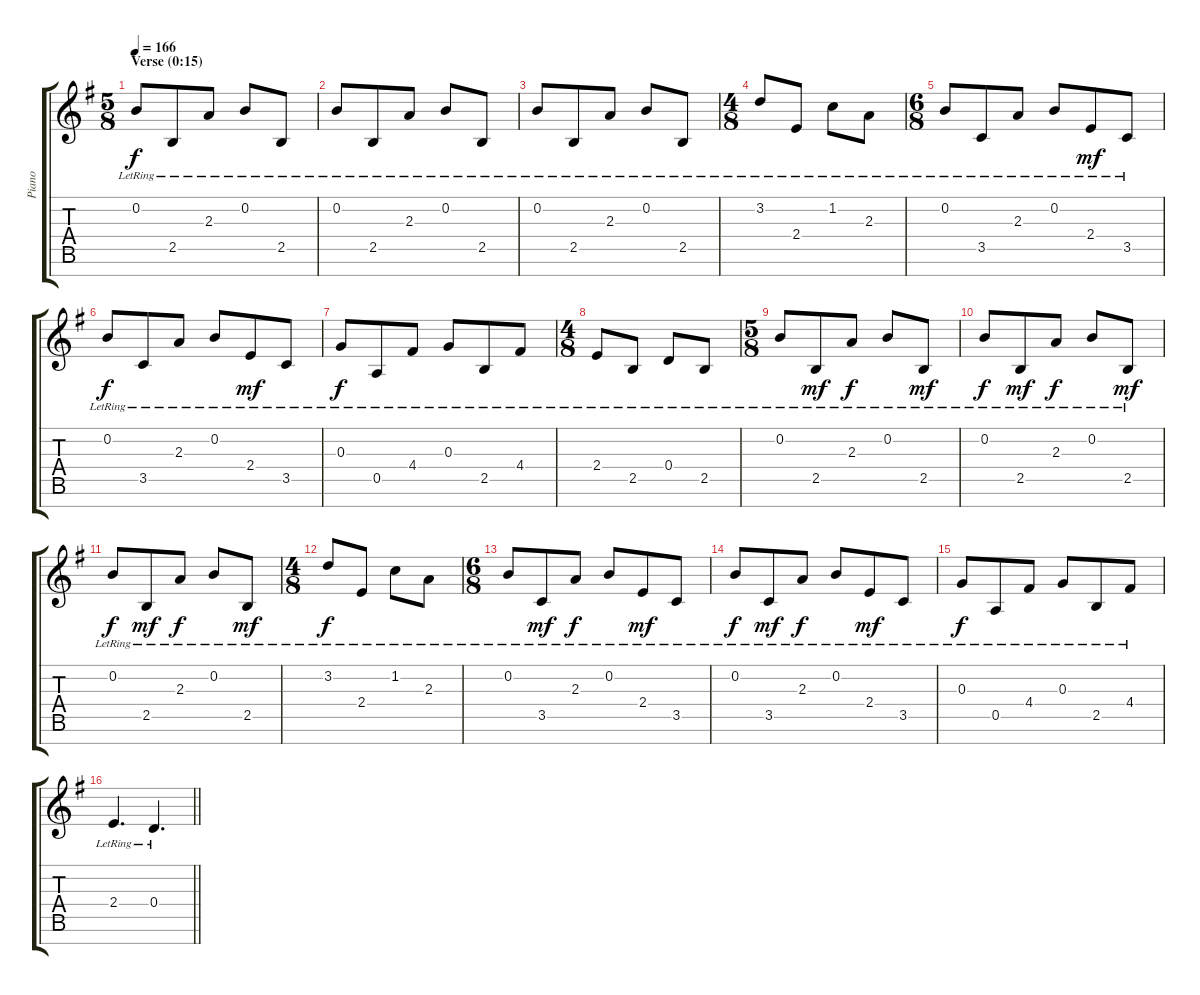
\track ("Piano" "Piano") {instrument acousticgrandpiano}
\staff {score tabs}
\tuning (E5 B4 G4 D4 A3 E3 B2) {hide}
\ts (5 8)
\section ("" "Verse (0:15)")
\tempo 166
\clef g2
\ks g
0.2{lr}.8{dy f} 2.5{lr}.8 2.3{lr}.8 0.2{lr}.8 2.5{lr}.8 |
0.2{lr}.8 2.5{lr}.8 2.3{lr}.8 0.2{lr}.8 2.5{lr}.8 |
0.2{lr}.8 2.5{lr}.8 2.3{lr}.8 0.2{lr}.8 2.5{lr}.8 |
\ts (4 8)
3.2{lr}.8 2.4{lr}.8 1.2{lr}.8 2.3{lr}.8 |
\ts (6 8)
0.2{lr}.8 3.5{lr}.8 2.3{lr}.8 0.2{lr}.8 2.4{lr}.8{dy mf} 3.5{lr}.8 |
0.2{lr}.8{dy f} 3.5{lr}.8 2.3{lr}.8 0.2{lr}.8 2.4{lr}.8{dy mf} 3.5{lr}.8 |
0.3{lr}.8{dy f} 0.5{lr}.8 4.4{lr}.8 0.3{lr}.8 2.5{lr}.8 4.4{lr}.8 |
\ts (4 8)
2.4{lr}.8 2.5{lr}.8 0.4{lr}.8 2.5{lr}.8 |
\ts (5 8)
0.2{lr}.8 2.5{lr}.8{dy mf} 2.3{lr}.8{dy f} 0.2{lr}.8 2.5{lr}.8{dy mf} |
0.2{lr}.8{dy f} 2.5{lr}.8{dy mf} 2.3{lr}.8{dy f} 0.2{lr}.8 2.5{lr}.8{dy mf} |
0.2{lr}.8{dy f} 2.5{lr}.8{dy mf} 2.3{lr}.8{dy f} 0.2{lr}.8 2.5{lr}.8{dy mf} |
\ts (4 8)
3.2{lr}.8{dy f} 2.4{lr}.8 1.2{lr}.8 2.3{lr}.8 |
\ts (6 8)
0.2{lr}.8 3.5{lr}.8{dy mf} 2.3{lr}.8{dy f} 0.2{lr}.8 2.4{lr}.8{dy mf} 3.5{lr}.8 |
0.2{lr}.8{dy f} 3.5{lr}.8{dy mf} 2.3{lr}.8{dy f} 0.2{lr}.8 2.4{lr}.8{dy mf} 3.5{lr}.8 |
0.3{lr}.8{dy f} 0.5{lr}.8 4.4{lr}.8 0.3{lr}.8 2.5{lr}.8 4.4{lr}.8 |
\barLineRight lightlight
2.4{lr}.4{d} 0.4{lr}.4{d}
